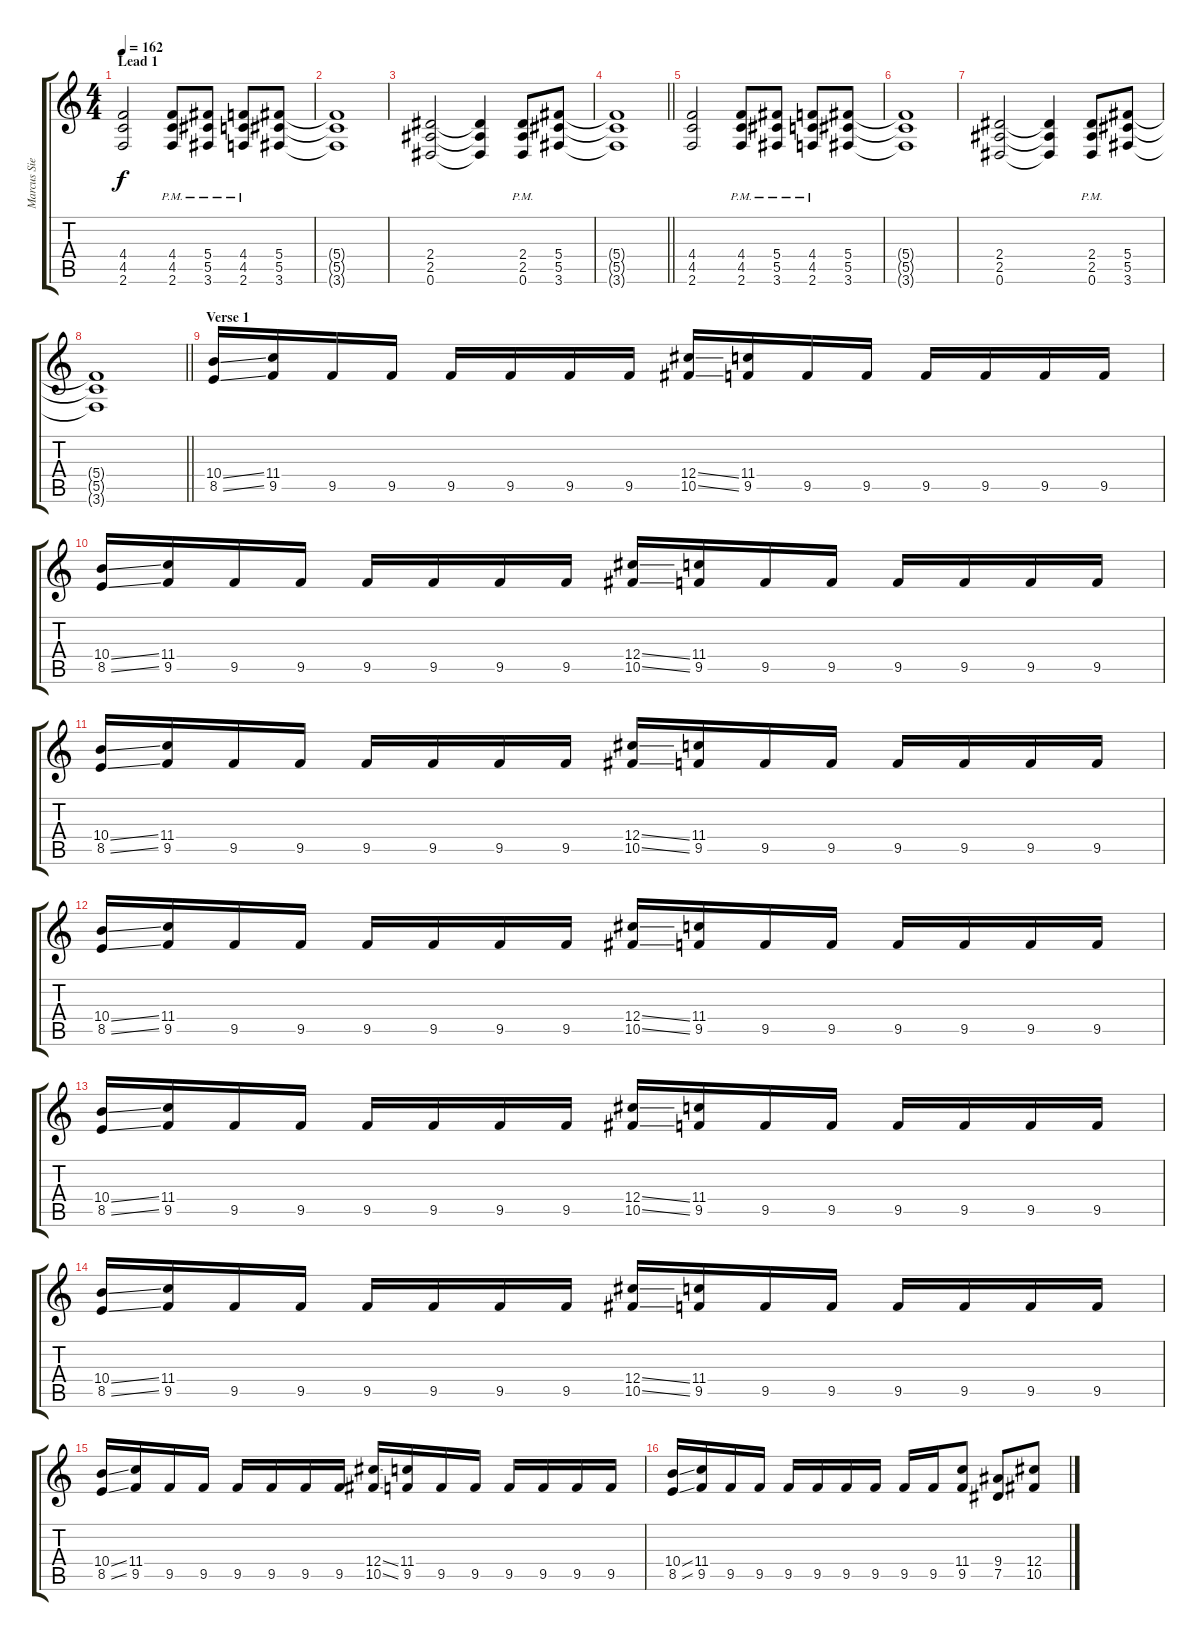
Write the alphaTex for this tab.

\track ("Marcus Siepen" "Marcus Sie") {instrument distortionguitar}
\staff {score tabs}
\tuning (Eb4 Bb3 Gb3 Db3 Ab2 Eb2) {hide}
\ts (4 4)
\section ("" "Lead 1")
\tempo 162
\clef g2
\ks c
(4.4 4.5 2.6).2{dy f} (4.4{pm} 4.5{pm} 2.6{pm}).8 (5.4{pm} 5.5{pm} 3.6{pm}).8 (4.4{pm} 4.5{pm} 2.6{pm}).8 (5.4 5.5 3.6).8 |
(5.4{t} 5.5{t} 3.6{t}).1 |
(2.4 2.5 0.6).2 (2.4{t} 2.5{t} 0.6{t}).4 (2.4{pm} 2.5{pm} 0.6{pm}).8 (5.4 5.5 3.6).8 |
\barLineRight lightlight
(5.4{t} 5.5{t} 3.6{t}).1 |
(4.4 4.5 2.6).2 (4.4{pm} 4.5{pm} 2.6{pm}).8 (5.4{pm} 5.5{pm} 3.6{pm}).8 (4.4{pm} 4.5{pm} 2.6{pm}).8 (5.4 5.5 3.6).8 |
(5.4{t} 5.5{t} 3.6{t}).1 |
(2.4 2.5 0.6).2 (2.4{t} 2.5{t} 0.6{t}).4 (2.4{pm} 2.5{pm} 0.6{pm}).8 (5.4 5.5 3.6).8 |
\barLineRight lightlight
(5.4{t} 5.5{t} 3.6{t}).1 |
\section ("" "Verse 1")
(10.4{ss} 8.5{ss}).16 (11.4 9.5).16 9.5.16 9.5.16 9.5.16 9.5.16 9.5.16 9.5.16 (12.4{ss} 10.5{ss}).16 (11.4 9.5).16 9.5.16 9.5.16 9.5.16 9.5.16 9.5.16 9.5.16 |
(10.4{ss} 8.5{ss}).16 (11.4 9.5).16 9.5.16 9.5.16 9.5.16 9.5.16 9.5.16 9.5.16 (12.4{ss} 10.5{ss}).16 (11.4 9.5).16 9.5.16 9.5.16 9.5.16 9.5.16 9.5.16 9.5.16 |
(10.4{ss} 8.5{ss}).16 (11.4 9.5).16 9.5.16 9.5.16 9.5.16 9.5.16 9.5.16 9.5.16 (12.4{ss} 10.5{ss}).16 (11.4 9.5).16 9.5.16 9.5.16 9.5.16 9.5.16 9.5.16 9.5.16 |
(10.4{ss} 8.5{ss}).16 (11.4 9.5).16 9.5.16 9.5.16 9.5.16 9.5.16 9.5.16 9.5.16 (12.4{ss} 10.5{ss}).16 (11.4 9.5).16 9.5.16 9.5.16 9.5.16 9.5.16 9.5.16 9.5.16 |
(10.4{ss} 8.5{ss}).16 (11.4 9.5).16 9.5.16 9.5.16 9.5.16 9.5.16 9.5.16 9.5.16 (12.4{ss} 10.5{ss}).16 (11.4 9.5).16 9.5.16 9.5.16 9.5.16 9.5.16 9.5.16 9.5.16 |
(10.4{ss} 8.5{ss}).16 (11.4 9.5).16 9.5.16 9.5.16 9.5.16 9.5.16 9.5.16 9.5.16 (12.4{ss} 10.5{ss}).16 (11.4 9.5).16 9.5.16 9.5.16 9.5.16 9.5.16 9.5.16 9.5.16 |
(10.4{ss} 8.5{ss}).16 (11.4 9.5).16 9.5.16 9.5.16 9.5.16 9.5.16 9.5.16 9.5.16 (12.4{ss} 10.5{ss}).16 (11.4 9.5).16 9.5.16 9.5.16 9.5.16 9.5.16 9.5.16 9.5.16 |
(10.4{ss} 8.5{ss}).16 (11.4 9.5).16 9.5.16 9.5.16 9.5.16 9.5.16 9.5.16 9.5.16 9.5.16 9.5.16 (11.4 9.5).8 (9.4 7.5).8 (12.4 10.5).8
